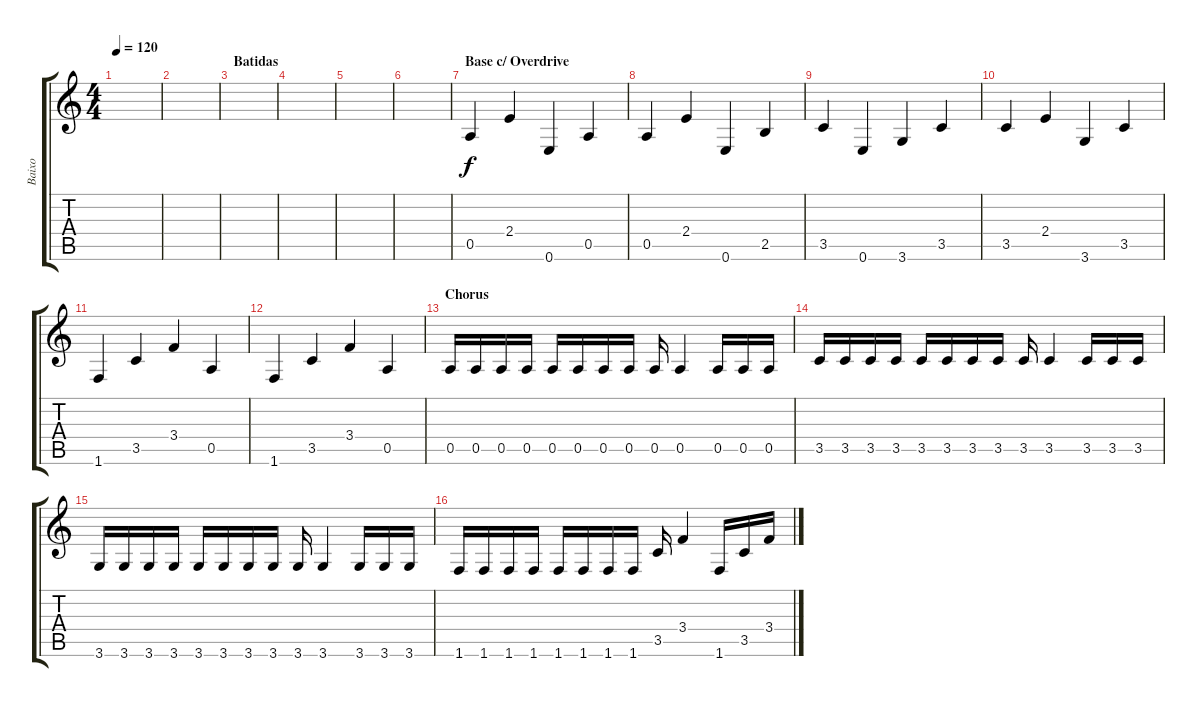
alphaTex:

\track ("Baixo" "Baixo") {instrument slapbass2}
\staff {score tabs}
\tuning (E4 B3 G3 D3 A2 E2) {hide}
\ts (4 4)
\tempo 120
\clef g2
\ks c
|
|
\section ("" "Batidas")
|
|
|
|
\section ("" "Base c/ Overdrive")
0.5.4 2.4.4 0.6.4 0.5.4 |
0.5.4 2.4.4 0.6.4 2.5.4 |
3.5.4 0.6.4 3.6.4 3.5.4 |
3.5.4 2.4.4 3.6.4 3.5.4 |
1.6.4 3.5.4 3.4.4 0.5.4 |
1.6.4 3.5.4 3.4.4 0.5.4 |
\section ("" "Chorus")
0.5.16 0.5.16 0.5.16 0.5.16 0.5.16 0.5.16 0.5.16 0.5.16 0.5.16 0.5.4 0.5.16 0.5.16 0.5.16 |
3.5.16 3.5.16 3.5.16 3.5.16 3.5.16 3.5.16 3.5.16 3.5.16 3.5.16 3.5.4 3.5.16 3.5.16 3.5.16 |
3.6.16 3.6.16 3.6.16 3.6.16 3.6.16 3.6.16 3.6.16 3.6.16 3.6.16 3.6.4 3.6.16 3.6.16 3.6.16 |
1.6.16 1.6.16 1.6.16 1.6.16 1.6.16 1.6.16 1.6.16 1.6.16 3.5.16 3.4.4 1.6.16 3.5.16 3.4.16
